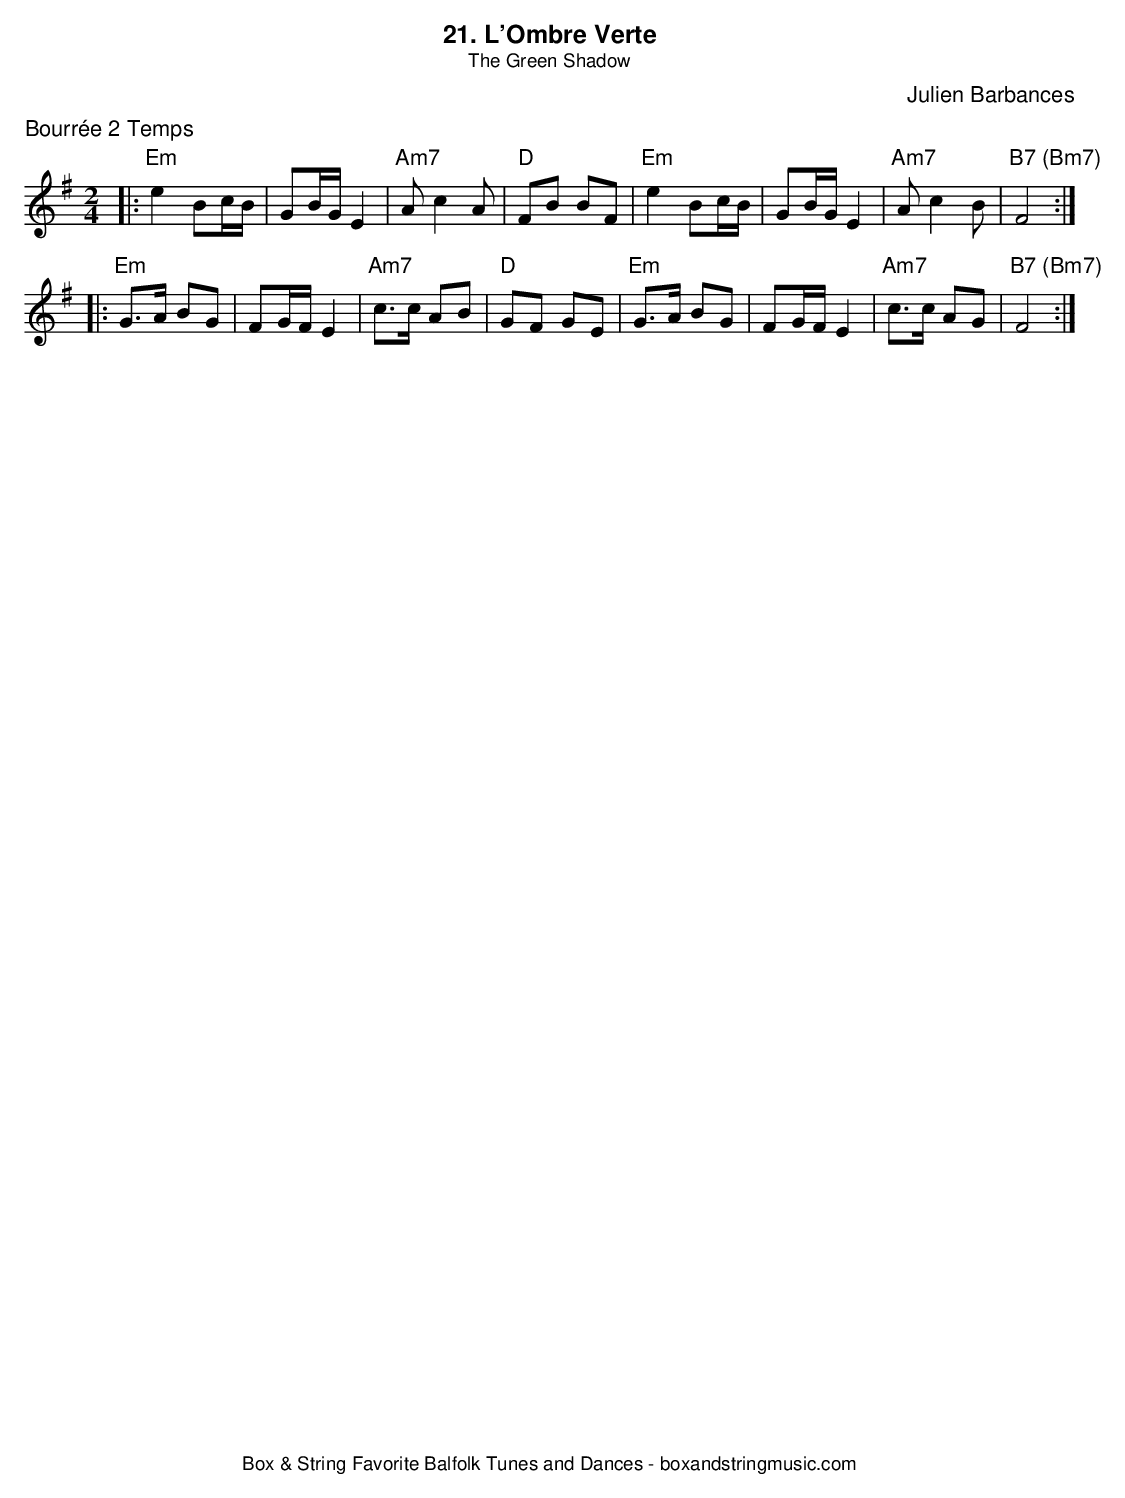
X:1
T:21. L'Ombre Verte
T:The Green Shadow
C:Julien Barbances
M:2/4
L:1/8
K:Em
%%text Bourrée 2 Temps
|:"Em"e2Bc/2B/2|GB/2G/2E2|"Am7"Ac2A|"D"FB BF|\
"Em"e2Bc/2B/2|GB/2G/2E2|"Am7"Ac2B|"B7 (Bm7)"F4:|
|:"Em"G3/A/2 BG|FG/2F/2E2|"Am7"c>c AB|"D"GF GE|\
"Em"G3/2A/2 BG|FG/2F/2E2|"Am7"c>c AG|"B7 (Bm7)"F4:|
